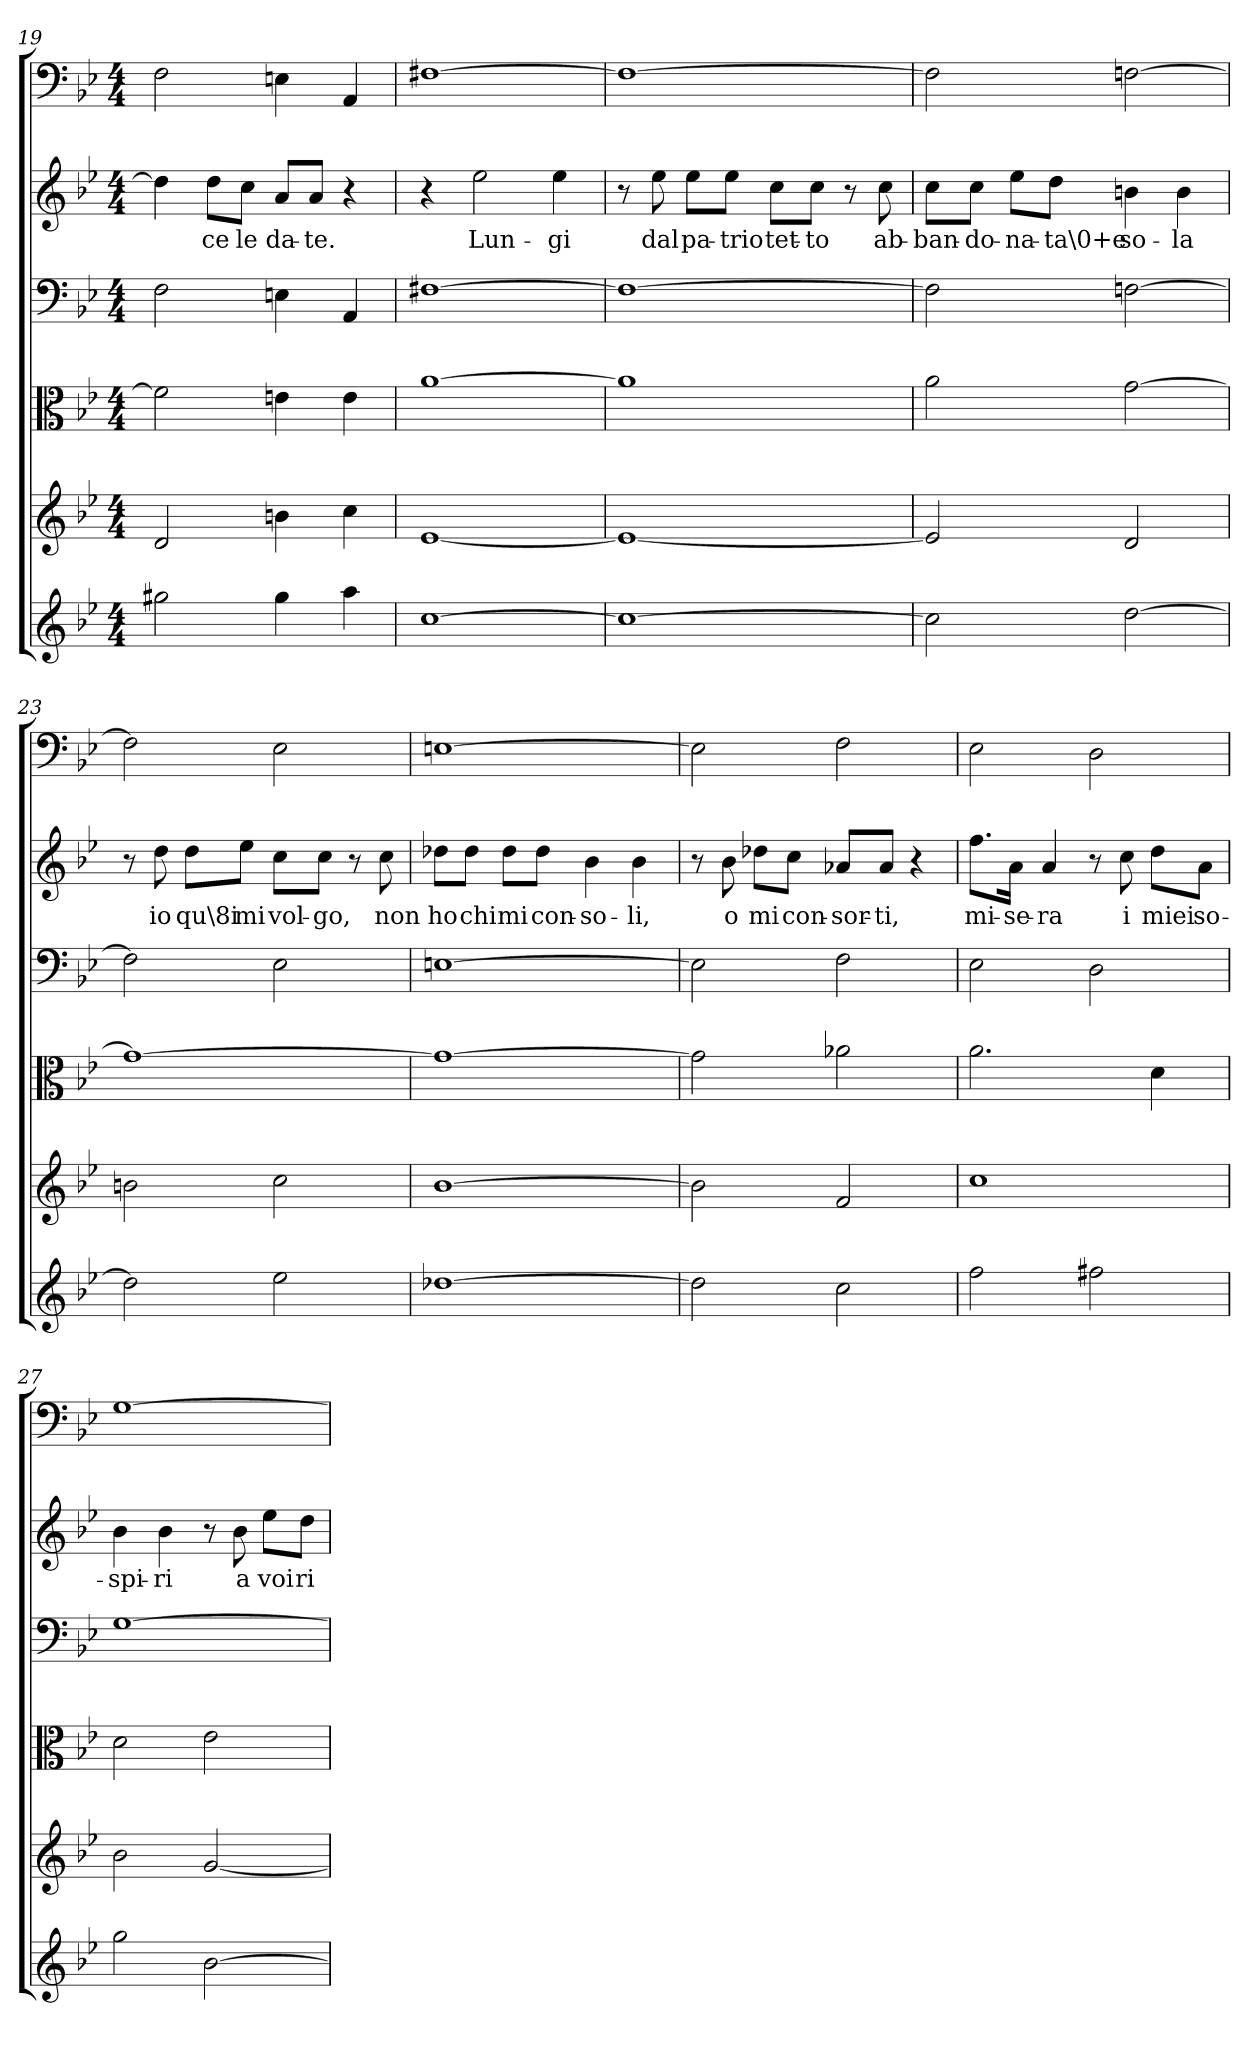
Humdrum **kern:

**kern	**kern	**kern	**kern	**kern	**text	**kern
*part6	*part5	*part4	*part3	*part2	*part2	*part1
*staff6	*staff5	*staff4	*staff3	*staff2	*staff2	*staff1
*clefG2	*clefG2	*clefC3	*clefF4	*clefG2	*	*clefF4
*k[b-e-]	*k[b-e-]	*k[b-e-]	*k[b-e-]	*k[b-e-]	*	*k[b-e-]
*g:	*g:	*g:	*g:	*g:	*	*g:
*M4/4	*M4/4	*M4/4	*M4/4	*M4/4	*	*M4/4
=19	=19	=19	=19	=19	=19	=19
2gg#X\	2d/	2f\]	2F\	4dd\]	.	2F\
.	.	.	.	8dd\L	-ce	.
.	.	.	.	8cc\J	le	.
4gg#\	4bn\	4en\	4En\	8a/L	da-	4En\
.	.	.	.	8a/J	-te.	.
4aa\	4cc\	4e\	4AA/	4r	.	4AA/
=20	=20	=20	=20	=20	=20	=20
[1cc\	[1e-/	[1a\	[1F#X\	4r	.	[1F#X\
.	.	.	.	2ee-\	Lun-	.
.	.	.	.	4ee-\	-gi	.
=21	=21	=21	=21	=21	=21	=21
1cc\_	1e-/_	1a\]	1F#\_	8r	.	1F#\_
.	.	.	.	8ee-\	dal	.
.	.	.	.	8ee-\L	pa-	.
.	.	.	.	8ee-\J	-trio	.
.	.	.	.	8cc\L	tet-	.
.	.	.	.	8cc\J	-to	.
.	.	.	.	8r	.	.
.	.	.	.	8cc\	ab-	.
=22	=22	=22	=22	=22	=22	=22
2cc\]	2e-/]	2a\	2F#\]	8cc\L	-ban-	2F#\]
.	.	.	.	8cc\J	-do-	.
.	.	.	.	8ee-\L	-na-	.
.	.	.	.	8dd\J	-ta\0+e	.
[2dd\	2d/	[2g\	[2Fn\	4bn\	so-	[2Fn\
.	.	.	.	4b\	-la	.
=23	=23	=23	=23	=23	=23	=23
2dd\]	2bn\	1g\_	2F\]	8r	.	2F\]
.	.	.	.	8dd\	io	.
.	.	.	.	8dd\L	qu\8i	.
.	.	.	.	8ee-\J	mi	.
2ee-\	2cc\	.	2E-\	8cc\L	vol-	2E-\
.	.	.	.	8cc\J	-go,	.
.	.	.	.	8r	.	.
.	.	.	.	8cc\	non	.
=24	=24	=24	=24	=24	=24	=24
[1dd-X\	[1b-\	1g\_	[1En\	8dd-X\L	ho	[1En\
.	.	.	.	8dd-\J	chi	.
.	.	.	.	8dd-\L	mi	.
.	.	.	.	8dd-\J	con-	.
.	.	.	.	4b-\	-so-	.
.	.	.	.	4b-\	-li,	.
=25	=25	=25	=25	=25	=25	=25
2dd-\]	2b-\]	2g\]	2E\]	8r	.	2E\]
.	.	.	.	8b-\	o	.
.	.	.	.	8dd-X\L	mi	.
.	.	.	.	8cc\J	con-	.
2cc\	2f/	2a-X\	2F\	8a-X/L	-sor-	2F\
.	.	.	.	8a-/J	-ti,	.
.	.	.	.	4r	.	.
=26	=26	=26	=26	=26	=26	=26
2ff\	1cc\	2.a\	2E-\	8.ff\L	mi-	2E-\
.	.	.	.	16a\Jk	-se-	.
.	.	.	.	4a/	-ra	.
2ff#X\	.	.	2D\	8r	.	2D\
.	.	.	.	8cc\	i	.
.	.	4d\	.	8dd\L	miei	.
.	.	.	.	8a\J	so-	.
=27	=27	=27	=27	=27	=27	=27
2gg\	2b-\	2d\	[1G\	4b-\	-spi-	[1G\
.	.	.	.	4b-\	-ri	.
[2b-\	[2g/	2e-\	.	8r	.	.
.	.	.	.	8b-\	a	.
.	.	.	.	8ee-\L	voi	.
.	.	.	.	8dd\J	ri-	.
=	=	=	=	=	=	=
*-	*-	*-	*-	*-	*-	*-
